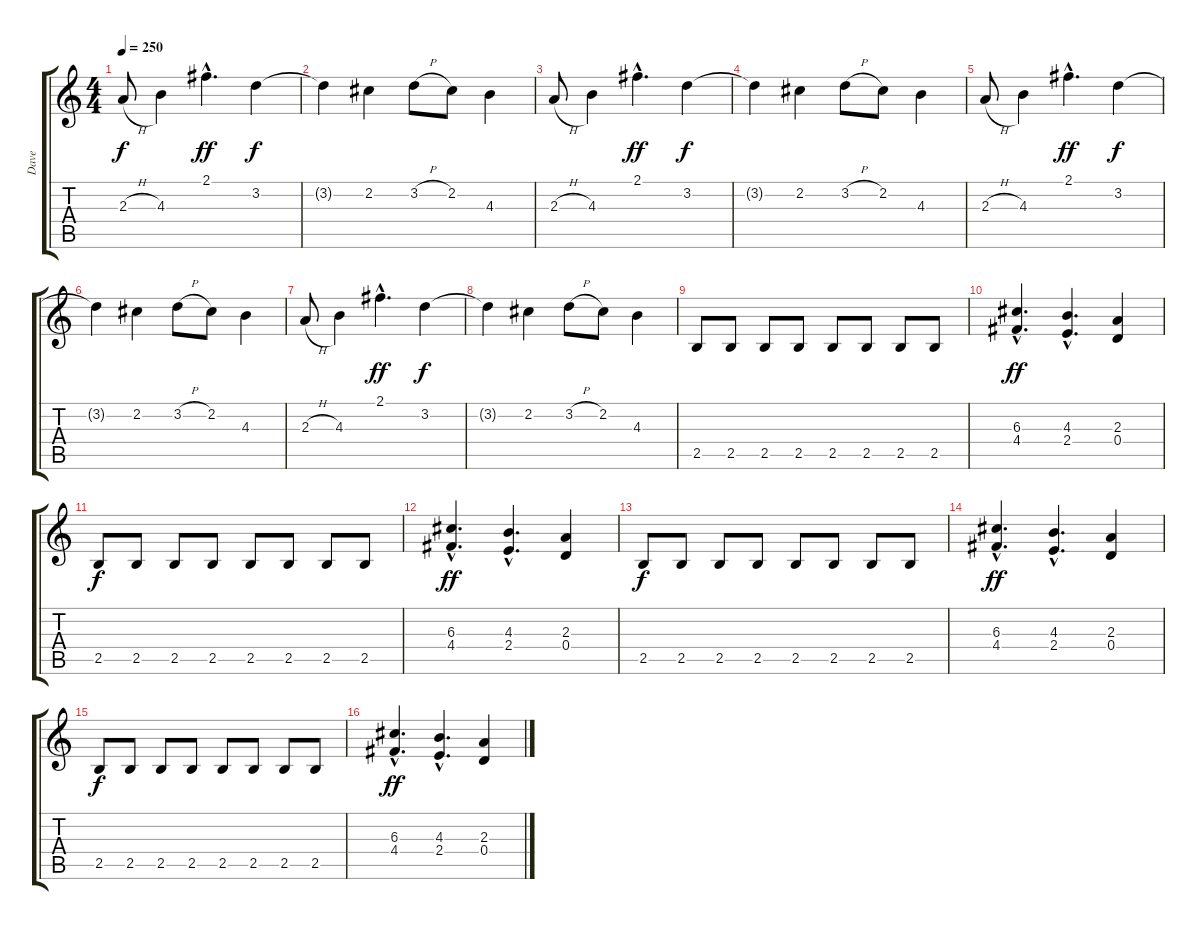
\track ("Dave" "Dave") {instrument overdrivenguitar}
\staff {score tabs}
\tuning (E4 B3 G3 D3 A2 E2) {hide}
\ts (4 4)
\tempo 250
\clef g2
\ks c
2.3{h}.8{dy f} 4.3.4 2.1{hac}.4{d dy ff} 3.2.4{dy f} |
3.2{t}.4 2.2.4 3.2{h}.8 2.2.8 4.3.4 |
2.3{h}.8 4.3.4 2.1{hac}.4{d dy ff} 3.2.4{dy f} |
3.2{t}.4 2.2.4 3.2{h}.8 2.2.8 4.3.4 |
2.3{h}.8 4.3.4 2.1{hac}.4{d dy ff} 3.2.4{dy f} |
3.2{t}.4 2.2.4 3.2{h}.8 2.2.8 4.3.4 |
2.3{h}.8 4.3.4 2.1{hac}.4{d dy ff} 3.2.4{dy f} |
3.2{t}.4 2.2.4 3.2{h}.8 2.2.8 4.3.4 |
2.5.8 2.5.8 2.5.8 2.5.8 2.5.8 2.5.8 2.5.8 2.5.8 |
(6.3{hac} 4.4{hac}).4{d dy ff} (4.3{hac} 2.4{hac}).4{d} (2.3 0.4).4 |
2.5.8{dy f} 2.5.8 2.5.8 2.5.8 2.5.8 2.5.8 2.5.8 2.5.8 |
(6.3{hac} 4.4{hac}).4{d dy ff} (4.3{hac} 2.4{hac}).4{d} (2.3 0.4).4 |
2.5.8{dy f} 2.5.8 2.5.8 2.5.8 2.5.8 2.5.8 2.5.8 2.5.8 |
(6.3{hac} 4.4{hac}).4{d dy ff} (4.3{hac} 2.4{hac}).4{d} (2.3 0.4).4 |
2.5.8{dy f} 2.5.8 2.5.8 2.5.8 2.5.8 2.5.8 2.5.8 2.5.8 |
(6.3{hac} 4.4{hac}).4{d dy ff} (4.3{hac} 2.4{hac}).4{d} (2.3 0.4).4
